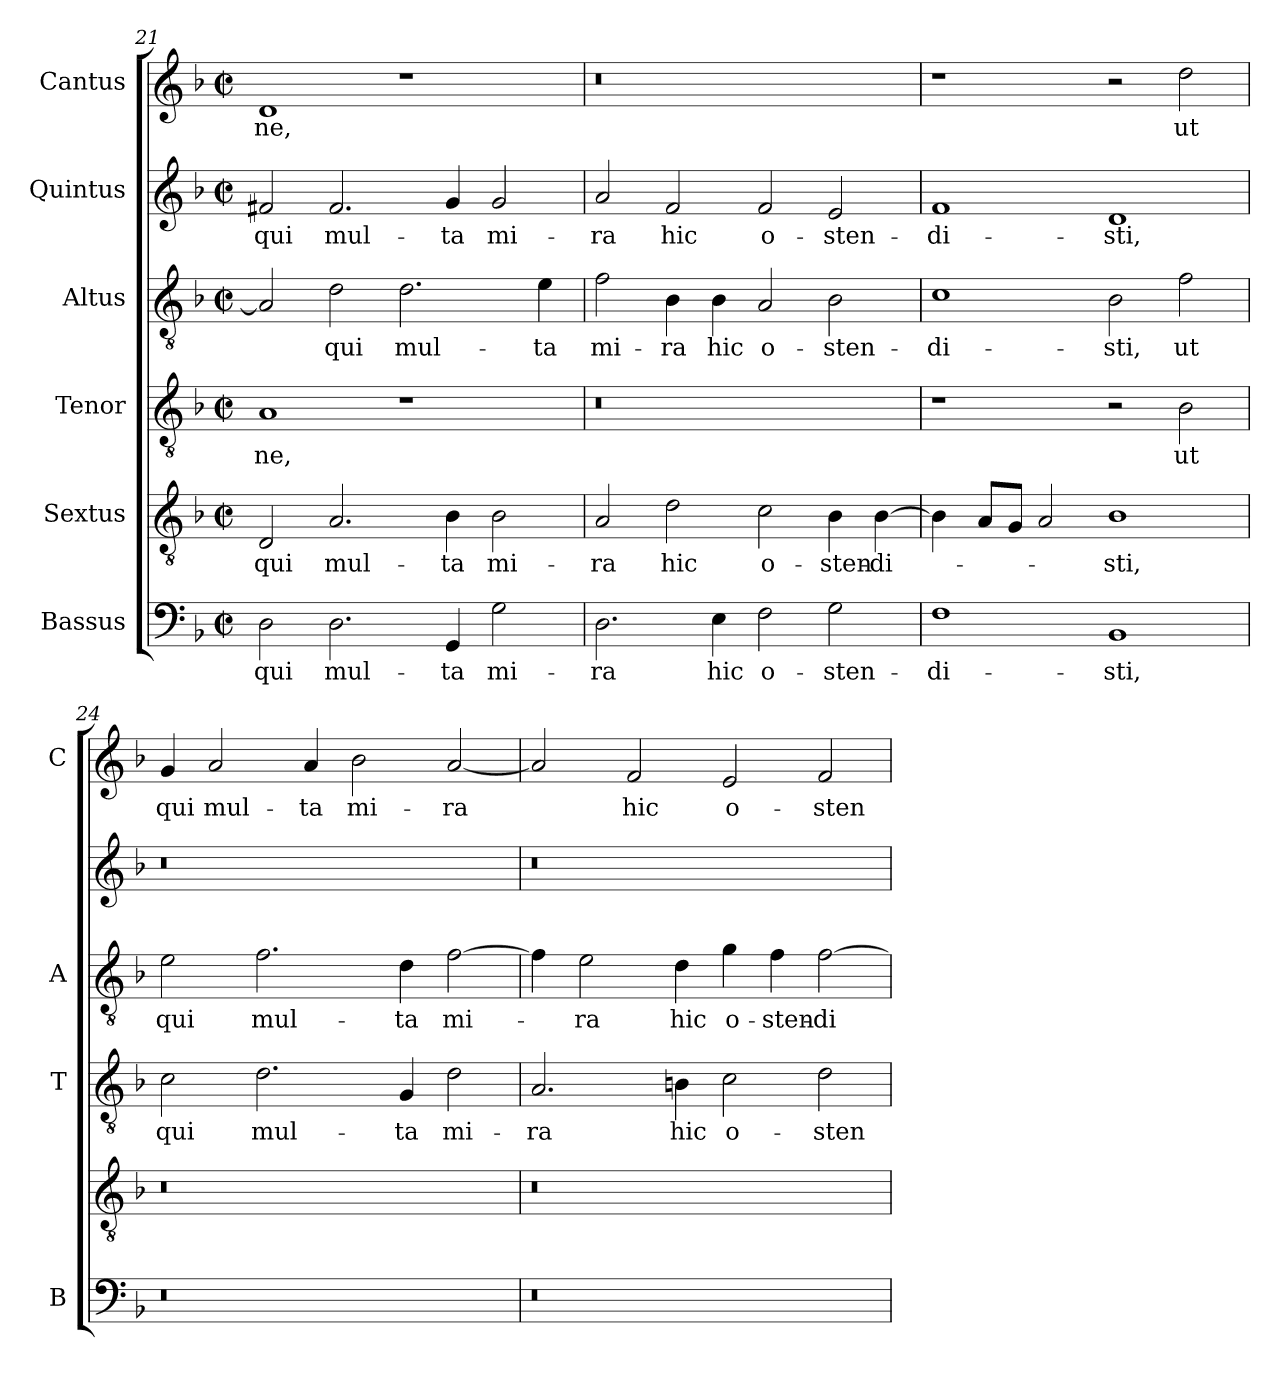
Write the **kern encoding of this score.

**kern	**text	**kern	**text	**kern	**text	**kern	**text	**kern	**text	**kern	**text
*part6	*part6	*part5	*part5	*part4	*part4	*part3	*part3	*part2	*part2	*part1	*part1
*staff6	*staff6	*staff5	*staff5	*staff4	*staff4	*staff3	*staff3	*staff2	*staff2	*staff1	*staff1
*I"Bassus	*	*I"Sextus	*	*I"Tenor	*	*I"Altus	*	*I"Quintus	*	*I"Cantus	*
*I'B	*	*	*	*I'T	*	*I'A	*	*	*	*I'C	*
*clefF4	*	*clefGv2	*	*clefGv2	*	*clefGv2	*	*clefG2	*	*clefG2	*
*k[b-]	*	*k[b-]	*	*k[b-]	*	*k[b-]	*	*k[b-]	*	*k[b-]	*
*F:	*	*F:	*	*F:	*	*F:	*	*F:	*	*F:	*
*M2/2	*	*M2/2	*	*M2/2	*	*M2/2	*	*M2/2	*	*M2/2	*
*met(c|)	*	*met(c|)	*	*met(c|)	*	*met(c|)	*	*met(c|)	*	*met(c|)	*
=21	=21	=21	=21	=21	=21	=21	=21	=21	=21	=21	=21
2D\	qui	2D/	qui	1A	-ne,	2A/]	.	2f#X/	qui	1d	-ne,
2.D\	mul-	2.A/	mul-	.	.	2d\	qui	2.f#/	mul-	.	.
.	.	.	.	1r	.	2.d\	mul-	.	.	1r	.
4GG/	-ta	4B-\	-ta	.	.	.	.	4g/	-ta	.	.
2G\	mi-	2B-\	mi-	.	.	.	.	2g/	mi-	.	.
.	.	.	.	.	.	4e\	-ta	.	.	.	.
!!LO:LB:g=z
=22	=22	=22	=22	=22	=22	=22	=22	=22	=22	=22	=22
2.D\	-ra	2A/	-ra	0r	.	2f\	mi-	2a/	-ra	0r	.
.	.	2d\	hic	.	.	4B-\	-ra	2f/	hic	.	.
4E\	hic	.	.	.	.	4B-\	hic	.	.	.	.
2F\	o-	2c\	o-	.	.	2A/	o-	2f/	o-	.	.
2G\	-sten-	4B-\	-sten-	.	.	2B-\	-sten-	2e/	-sten-	.	.
.	.	[4B-\	-di-	.	.	.	.	.	.	.	.
=23	=23	=23	=23	=23	=23	=23	=23	=23	=23	=23	=23
1F	-di-	4B-\]	.	1r	.	1c	-di-	1f	-di-	1r	.
.	.	8A/L	.	.	.	.	.	.	.	.	.
.	.	8G/J	.	.	.	.	.	.	.	.	.
.	.	2A/	.	.	.	.	.	.	.	.	.
1BB-	-sti,	1B-	-sti,	2r	.	2B-\	-sti,	1d	-sti,	2r	.
.	.	.	.	2B-\	ut	2f\	ut	.	.	2dd\	ut
=24	=24	=24	=24	=24	=24	=24	=24	=24	=24	=24	=24
0r	.	0r	.	2c\	qui	2e\	qui	0r	.	4g/	qui
.	.	.	.	.	.	.	.	.	.	2a/	mul-
.	.	.	.	2.d\	mul-	2.f\	mul-	.	.	.	.
.	.	.	.	.	.	.	.	.	.	4a/	-ta
.	.	.	.	.	.	.	.	.	.	2b-\	mi-
.	.	.	.	4G/	-ta	4d\	-ta	.	.	.	.
.	.	.	.	2d\	mi-	[2f\	mi-	.	.	[2a/	-ra
!!LO:PB:g=z
=25	=25	=25	=25	=25	=25	=25	=25	=25	=25	=25	=25
0r	.	0r	.	2.A/	-ra	4f\]	.	0r	.	2a/]	.
.	.	.	.	.	.	2e\	-ra	.	.	.	.
.	.	.	.	.	.	.	.	.	.	2f/	hic
.	.	.	.	4Bn\	hic	4d\	hic	.	.	.	.
.	.	.	.	2c\	o-	4g\	o-	.	.	2e/	o-
.	.	.	.	.	.	4f\	-sten-	.	.	.	.
.	.	.	.	2d\	-sten-	[2f\	-di-	.	.	2f/	-sten-
=	=	=	=	=	=	=	=	=	=	=	=
*-	*-	*-	*-	*-	*-	*-	*-	*-	*-	*-	*-
